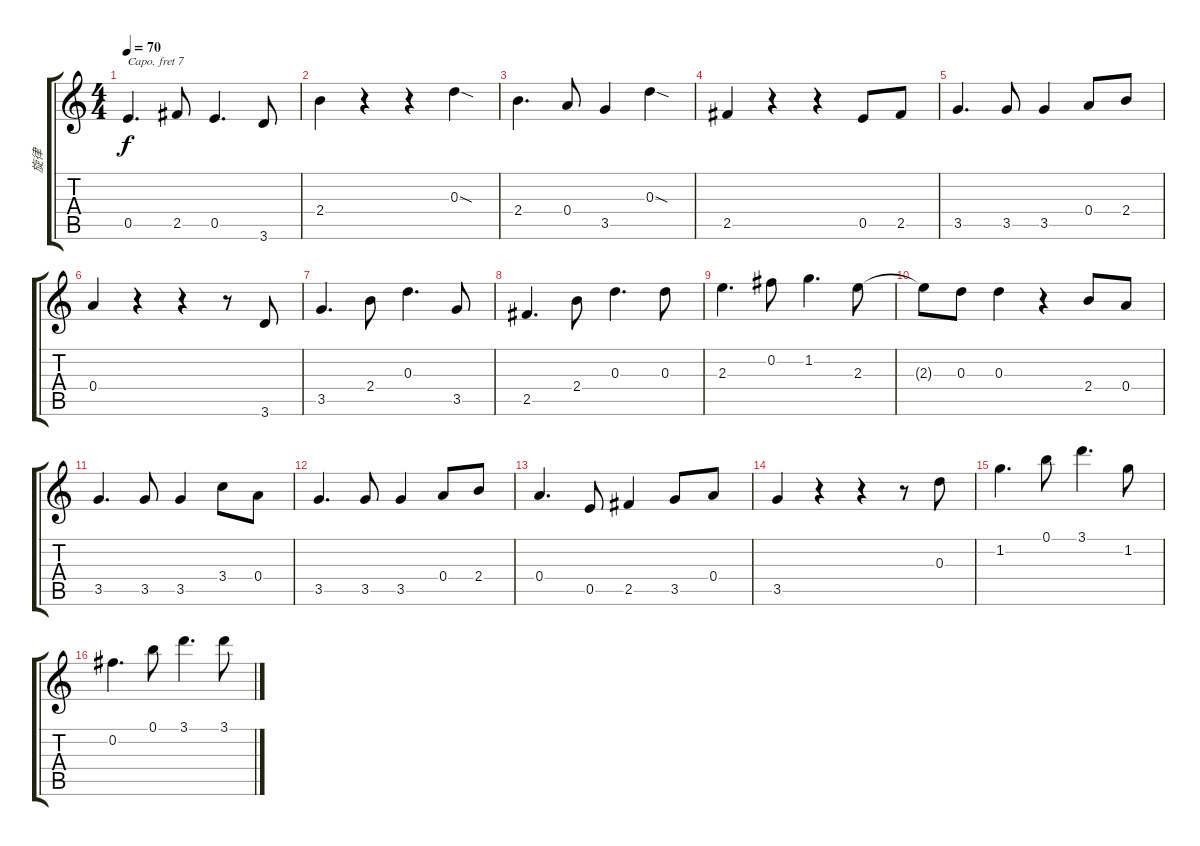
\track ("旋律" "旋律") {instrument electricguitarmuted}
\staff {score tabs}
\capo 7
\tuning (E4 B3 G3 D3 A2 E2) {hide}
\ts (4 4)
\tempo 70
\clef g2
\ks c
0.5.4{d dy f} 2.5.8 0.5.4{d} 3.6.8 |
2.4.4 r.4 r.4 0.3{sod}.4 |
2.4.4{d} 0.4.8 3.5.4 0.3{sod}.4 |
2.5.4 r.4 r.4 0.5.8 2.5.8 |
3.5.4{d} 3.5.8 3.5.4 0.4.8 2.4.8 |
0.4.4 r.4 r.4 r.8 3.6.8 |
3.5.4{d} 2.4.8 0.3.4{d} 3.5.8 |
2.5.4{d} 2.4.8 0.3.4{d} 0.3.8 |
2.3.4{d} 0.2.8 1.2.4{d} 2.3.8 |
2.3{t}.8 0.3.8 0.3.4 r.4 2.4.8 0.4.8 |
3.5.4{d} 3.5.8 3.5.4 3.4.8 0.4.8 |
3.5.4{d} 3.5.8 3.5.4 0.4.8 2.4.8 |
0.4.4{d} 0.5.8 2.5.4 3.5.8 0.4.8 |
3.5.4 r.4 r.4 r.8 0.3.8 |
1.2.4{d} 0.1.8 3.1.4{d} 1.2.8 |
0.2.4{d} 0.1.8 3.1.4{d} 3.1.8
